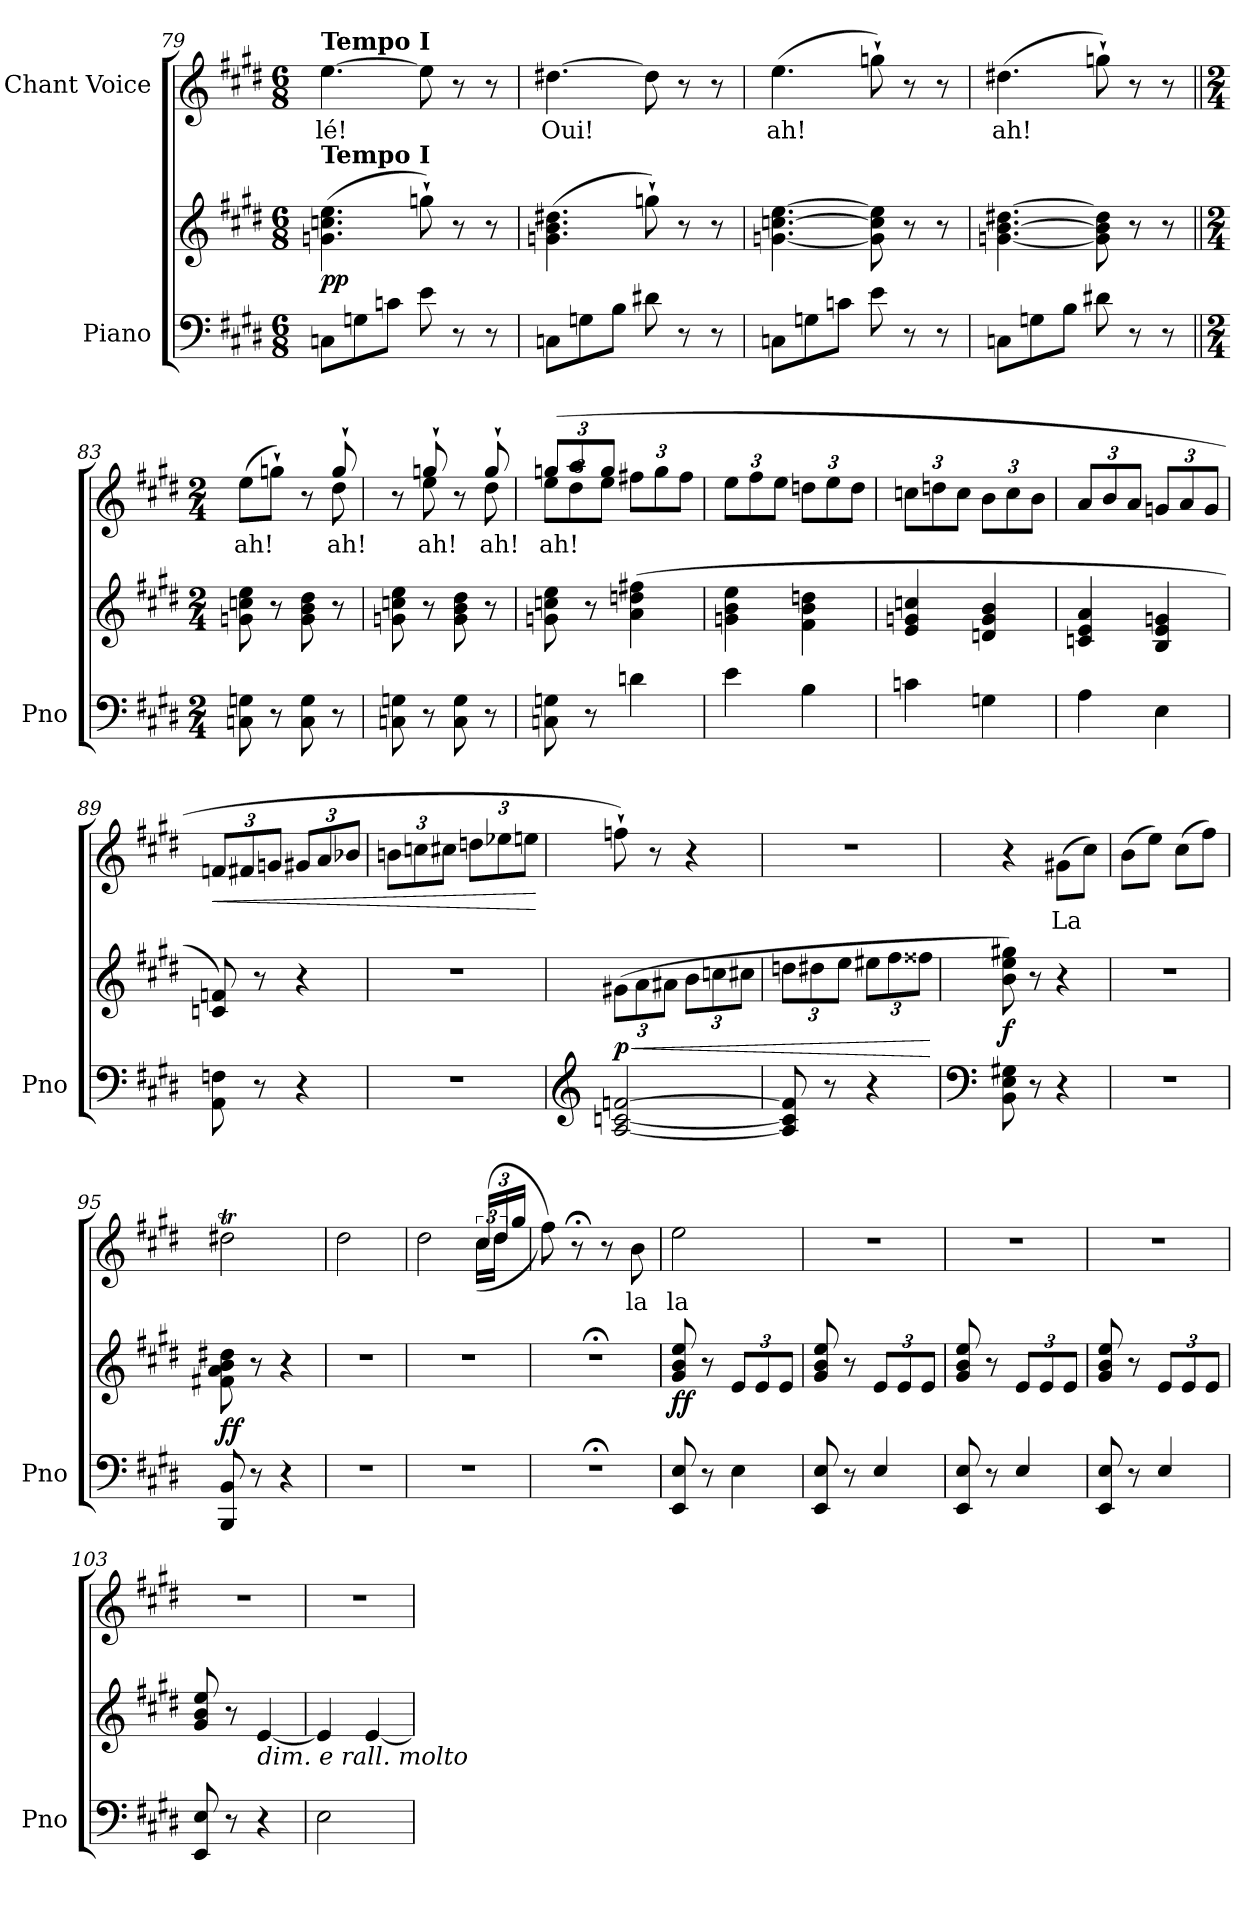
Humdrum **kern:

**kern	**kern	**dynam	**kern	**text	**dynam
*part2	*part2	*part2	*part1	*part1	*part1
*staff3	*staff2	*staff2/3	*staff1	*staff1	*staff1
*I"Piano	*	*	*I"Chant Voice	*	*
*I'Pno	*	*	*	*	*
*clefF4	*clefG2	*	*clefG2	*	*
*k[f#c#g#d#]	*k[f#c#g#d#]	*	*k[f#c#g#d#]	*	*
*M6/8	*M6/8	*	*M6/8	*	*
=79	=79	=79	=79	=79	=79
!	!	!	!LO:TX:a:B:t=Tempo I	!	!
!	!LO:TX:a:B:t=Tempo I	!	!	!	!
!	!	!LO:DY:b	!	!LO:LY:b	!LO:DY:a
!	!	!	!	!	!LO:DY:n=1:a
8Cn\L	(4.gn\ 4.ccn\ 4.ee\	pp	[4.ee\	-lé!	other-dynamics pp
8Gn\	.	.	.	.	.
8cn\J	.	.	.	.	.
8e\	8ggn`\)	.	8ee\]	.	.
8r	8r	.	8r	.	.
8r	8r	.	8r	.	.
=80	=80	=80	=80	=80	=80
!	!	!	!	!LO:LY:b	!
8Cn\L	(4.gn\ 4.b\ 4.dd#X\	.	[4.dd#X\	Oui!	.
8Gn\	.	.	.	.	.
8B\J	.	.	.	.	.
8d#X\	8ggn`\)	.	8dd#\]	.	.
8r	8r	.	8r	.	.
8r	8r	.	8r	.	.
!!LO:LB:g=z
=81	=81	=81	=81	=81	=81
!	!	!	!	!LO:LY:b	!
8Cn\L	[4.gn\ [4.ccn\ [4.ee\	.	(4.ee\	ah!	.
8Gn\	.	.	.	.	.
8cn\J	.	.	.	.	.
8e\	8g\] 8cc\] 8ee\]	.	8ggn`\)	.	.
8r	8r	.	8r	.	.
8r	8r	.	8r	.	.
=82	=82	=82	=82	=82	=82
!	!	!	!	!LO:LY:b	!
8Cn\L	[4.gn\ [4.b\ [4.dd#X\	.	(4.dd#X\	ah!	.
8Gn\	.	.	.	.	.
8B\J	.	.	.	.	.
8d#X\	8g\] 8b\] 8dd#\]	.	8ggn`\)	.	.
8r	8r	.	8r	.	.
8r	8r	.	8r	.	.
=83||	=83||	=83||	=83||	=83||	=83||
*M2/4	*M2/4	*	*M2/4	*	*
!	!	!	!	!LO:LY:b	!
*	*	*	*^	*	*
8Cn\ 8Gn\	8gn\ 8ccn\ 8ee\	.	(8ee\L	4ryy	ah!	.
8r	8r	.	8ggn`\J)	.	.	.
8C\ 8G\	8g\ 8b\ 8dd#\	.	8r	8ryy	.	.
!	!	!	!	!	!LO:LY:b	!
8r	8r	.	8gg`/	8dd#\	ah!	.
=84	=84	=84	=84	=84	=84	=84
8Cn\ 8Gn\	8gn\ 8ccn\ 8ee\	.	8r	8ryy	.	.
!	!	!	!	!	!LO:LY:b	!
8r	8r	.	8ggn`/	8ee\	ah!	.
8C\ 8G\	8g\ 8b\ 8dd#\	.	8r	8ryy	.	.
!	!	!	!	!	!LO:LY:b	!
8r	8r	.	8gg`/	8dd#\	ah!	.
=85	=85	=85	=85	=85	=85	=85
*	*	*	*Xbrackettup	*	*	*
!	!	!	!	!	!LO:LY:b	!
8Cn\ 8Gn\	8gn\ 8ccn\ 8ee\	.	(12ggn/L	12ee\L	ah!	.
.	.	.	12aa/	12dd#\	.	.
8r	8r	.	.	.	.	.
.	.	.	12gg/J	12ee\J	.	.
*	*	*	*brackettup	*	*	*
4dn\	(4a\ 4ddn\ 4ff#X\	.	12ff#X\L	4ryy	.	.
.	.	.	12gg\	.	.	.
.	.	.	12ff#\J	.	.	.
*	*	*	*v	*v	*	*
!!LO:LB:g=z
=86	=86	=86	=86	=86	=86
4e\	4gn\ 4b\ 4ee\	.	12ee\L	.	.
.	.	.	12ff#\	.	.
.	.	.	12ee\J	.	.
4B\	4f#\ 4b\ 4ddn\	.	12ddn\L	.	.
.	.	.	12ee\	.	.
.	.	.	12dd\J	.	.
!!LO:PB:g=z
=87	=87	=87	=87	=87	=87
4cn\	4e/ 4gn/ 4ccn/	.	12ccn\L	.	.
.	.	.	12ddn\	.	.
.	.	.	12cc\J	.	.
4Gn\	4dn/ 4g/ 4b/	.	12b\L	.	.
.	.	.	12cc\	.	.
.	.	.	12b\J	.	.
=88	=88	=88	=88	=88	=88
*	*	*	*Xbrackettup	*	*
4A\	4cn/ 4e/ 4a/	.	12a/L	.	.
.	.	.	12b/	.	.
.	.	.	12a/J	.	.
4E\	4B/ 4e/ 4gn/	.	12gn/L	.	.
.	.	.	12a/	.	.
.	.	.	12g/J	.	.
=89	=89	=89	=89	=89	=89
!	!	!	!	!	!LO:HP:b
8AA\ 8Fn\	8cn/ 8fn/)	.	12fn/L	.	<
.	.	.	12f#X/	.	.
8r	8r	.	.	.	.
.	.	.	12gn/J	.	.
4r	4r	.	12g#X/L	.	.
.	.	.	12a/	.	.
.	.	.	12b-X/J	.	.
=90	=90	=90	=90	=90	=90
*	*	*	*brackettup	*	*
2r	2r	.	12bn\L	.	.
.	.	.	12ccn\	.	.
.	.	.	12cc#X\J	.	.
.	.	.	12ddn\L	.	.
.	.	.	12ee-X\	.	.
.	.	.	12een\J	.	.
.	.	.	.	.	[
!!LO:LB:g=z
=91	=91	=91	=91	=91	=91
*clefG2	*	*	*	*	*
!	!	!LO:HP:b	!	!	!
!	!	!LO:DY:n=1:b	!	!	!
[2A/ [2cn/ [2fn/	(12g#X\L	< p	8ffn`\)	.	.
.	12a\	.	.	.	.
.	.	.	8r	.	.
.	12a#X\J	.	.	.	.
.	12b\L	.	4r	.	.
.	12ccn\	.	.	.	.
.	12cc#X\J	.	.	.	.
=92	=92	=92	=92	=92	=92
8A/] 8c/] 8f/]	12ddn\L	.	2r	.	.
.	12dd#X\	.	.	.	.
8r	.	.	.	.	.
.	12ee\J	.	.	.	.
4r	12ee#X\L	.	.	.	.
.	12ff#\	.	.	.	.
.	12ff##X\J	.	.	.	.
.	.	[	.	.	.
!!LO:PB:g=z
=93	=93	=93	=93	=93	=93
*clefF4	*	*	*	*	*
!	!	!LO:DY:b	!	!	!
8BB\ 8E\ 8G#X\	8b\ 8ee\ 8gg#X\)	f	4r	.	.
8r	8r	.	.	.	.
!	!	!	!	!LO:LY:b	!LO:DY:a
!	!	!	!	!	!LO:DY:n=1:a
4r	4r	.	(8g#X\L	La	f other-dynamics
.	.	.	8cc#\J)	.	.
=94	=94	=94	=94	=94	=94
2r	2r	.	(8b\L	.	.
.	.	.	8ee\J)	.	.
.	.	.	(8cc#\L	.	.
.	.	.	8ff#\J)	.	.
=95	=95	=95	=95	=95	=95
!	!	!LO:DY:b	!	!	!
8BBB/ 8BB/	8f#X\ 8a\ 8b\ 8dd#X\	ff	2dd#Xt\	.	.
8r	8r	.	.	.	.
4r	4r	.	.	.	.
=96	=96	=96	=96	=96	=96
2r	2r	.	2dd#\	.	.
=97	=97	=97	=97	=97	=97
!	!	!	!LO:N:head=open	!	!
*	*	*	*^	*	*
*	*	*	*	*^	*	*
2r	2r	.	2dd#TTT\	4.ryy	4.ryy	.	.
*	*	*	*	*	*Xbrackettup	*	*
.	.	.	.	(24cc#\LL	(24cc#!/LL	.	.
.	.	.	.	24dd#\JJ	24dd#!/	.	.
.	.	.	.	24ryy	24gg#!/JJ	.	.
*	*	*	*v	*v	*v	*	*
=98	=98	=98	=98	=98	=98
2r;<	2r;<	.	8ff#\))	.	.
.	.	.	8r;<	.	.
.	.	.	8r	.	.
!	!	!	!	!LO:LY:b	!
.	.	.	8b\	la	.
=99	=99	=99	=99	=99	=99
!	!	!LO:DY:b	!	!LO:LY:b	!
8EE/ 8E/	8g#/ 8b/ 8ee/	ff	2ee\	la	.
8r	8r	.	.	.	.
*	*Xbrackettup	*	*	*	*
4E\	12e/L	.	.	.	.
.	12e/	.	.	.	.
.	12e/J	.	.	.	.
!!LO:LB:g=z
=100	=100	=100	=100	=100	=100
8EE/ 8E/	8g#/ 8b/ 8ee/	.	2r	.	.
8r	8r	.	.	.	.
4E/	12e/L	.	.	.	.
.	12e/	.	.	.	.
.	12e/J	.	.	.	.
=101	=101	=101	=101	=101	=101
8EE/ 8E/	8g#/ 8b/ 8ee/	.	2r	.	.
8r	8r	.	.	.	.
4E/	12e/L	.	.	.	.
.	12e/	.	.	.	.
.	12e/J	.	.	.	.
=102	=102	=102	=102	=102	=102
8EE/ 8E/	8g#/ 8b/ 8ee/	.	2r	.	.
8r	8r	.	.	.	.
4E/	12e/L	.	.	.	.
.	12e/	.	.	.	.
.	12e/J	.	.	.	.
=103	=103	=103	=103	=103	=103
8EE/ 8E/	8g#/ 8b/ 8ee/	.	2r	.	.
8r	8r	.	.	.	.
!	!LO:TX:b:i:t=dim. e rall. molto	!	!	!	!
4r	[4e/	.	.	.	.
=104	=104	=104	=104	=104	=104
2E\	4e/]	.	2r	.	.
.	[4e/	.	.	.	.
=	=	=	=	=	=
*-	*-	*-	*-	*-	*-
